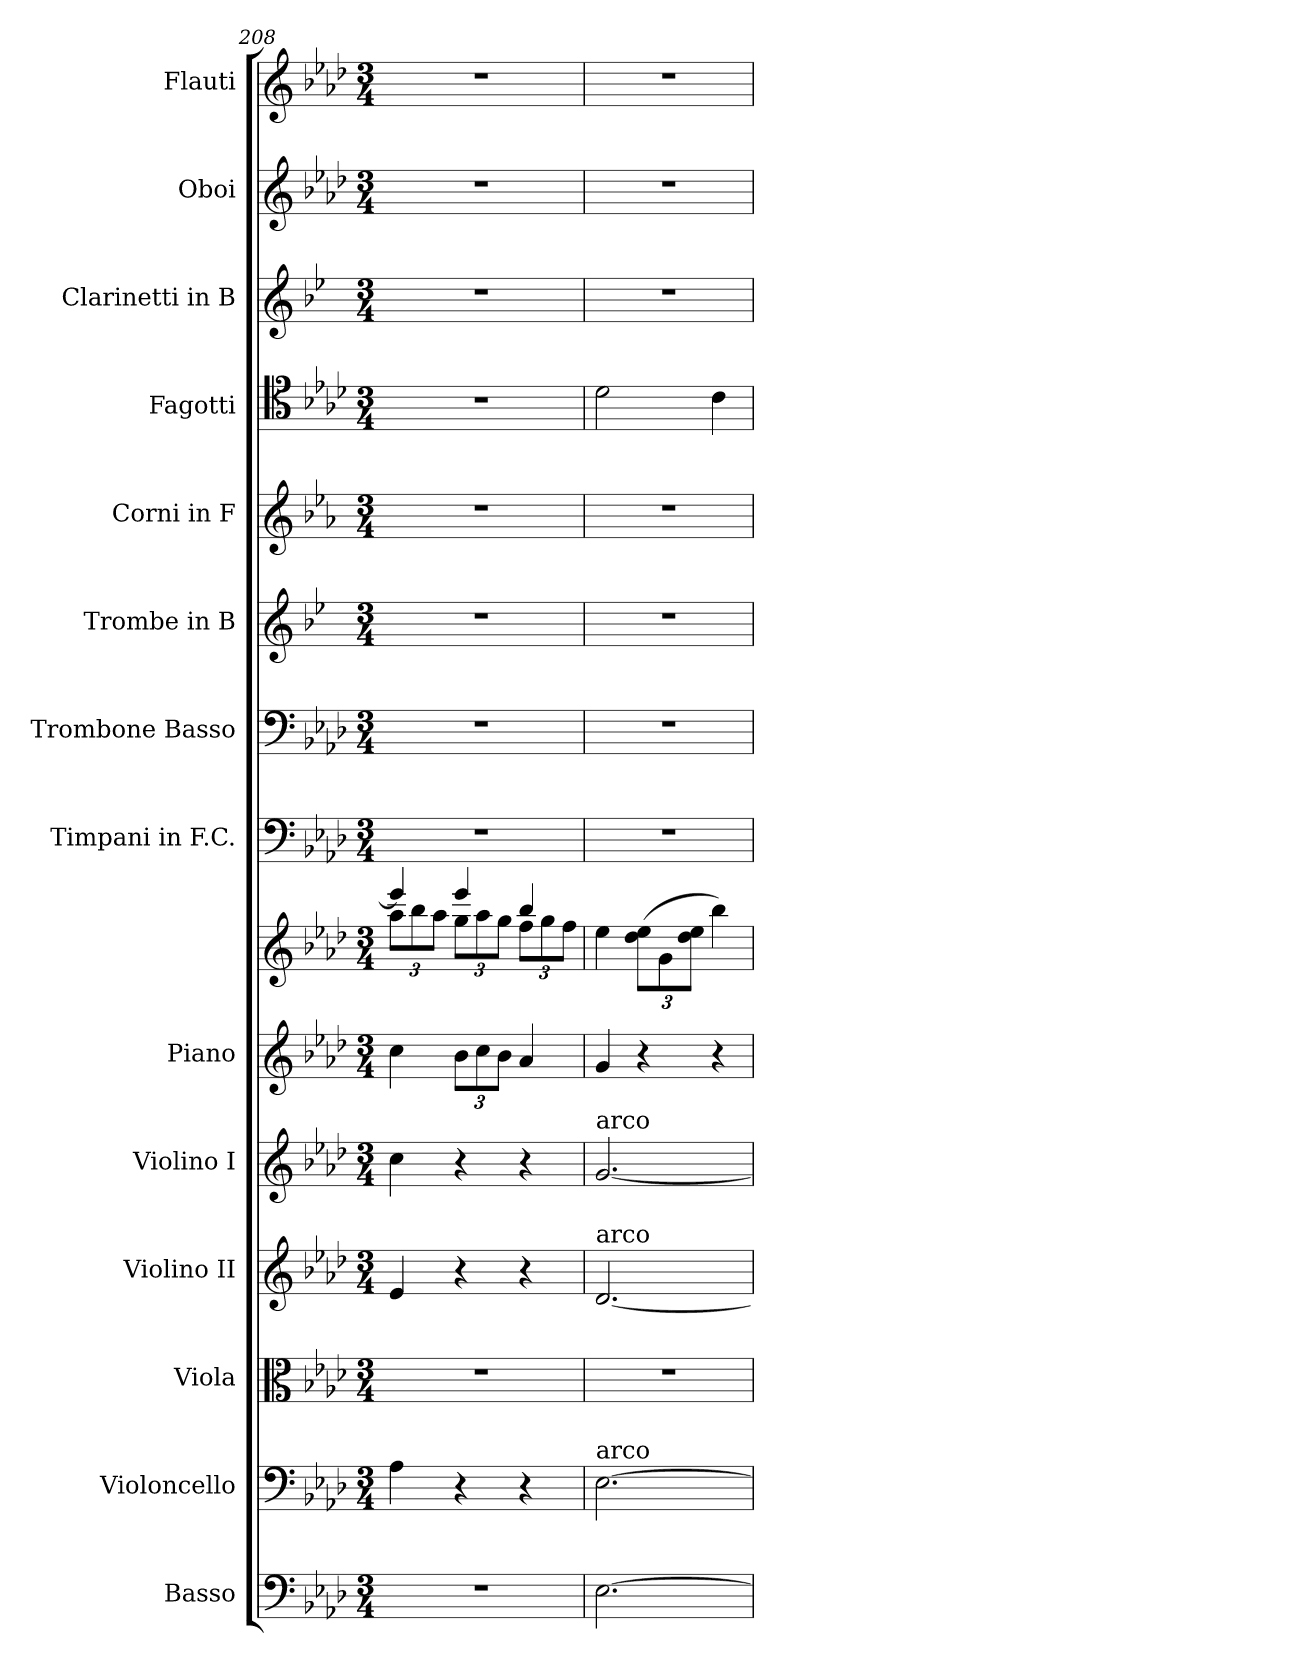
**kern	**kern	**kern	**kern	**kern	**kern	**kern	**kern	**kern	**kern	**kern	**kern	**kern	**kern	**kern
*part14	*part13	*part12	*part11	*part10	*part9	*part9	*part8	*part7	*part6	*part5	*part4	*part3	*part2	*part1
*staff15	*staff14	*staff13	*staff12	*staff11	*staff10	*staff9	*staff8	*staff7	*staff6	*staff5	*staff4	*staff3	*staff2	*staff1
*I"Basso	*I"Violoncello	*I"Viola	*I"Violino II	*I"Violino I	*I"Piano	*	*I"Timpani in F.C.	*I"Trombone Basso	*I"Trombe in B	*I"Corni in F	*I"Fagotti	*I"Clarinetti in B	*I"Oboi	*I"Flauti
*	*	*	*	*	*I'Pno.	*	*I'Timp.	*	*	*	*	*	*I'Ob.	*I'Fl.
*clefF4	*clefF4	*clefC3	*clefG2	*clefG2	*clefG2	*clefG2	*clefF4	*clefF4	*clefG2	*clefG2	*clefC4	*clefG2	*clefG2	*clefG2
*ITrd7c12	*	*	*	*	*	*	*	*	*ITrd1c2	*ITrd4c7	*	*ITrd1c2	*	*
*k[b-e-a-d-]	*k[b-e-a-d-]	*k[b-e-a-d-]	*k[b-e-a-d-]	*k[b-e-a-d-]	*k[b-e-a-d-]	*k[b-e-a-d-]	*k[b-e-a-d-]	*k[b-e-a-d-]	*k[b-e-a-d-]	*k[b-e-a-d-]	*k[b-e-a-d-]	*k[b-e-a-d-]	*k[b-e-a-d-]	*k[b-e-a-d-]
*M3/4	*M3/4	*M3/4	*M3/4	*M3/4	*M3/4	*M3/4	*M3/4	*M3/4	*M3/4	*M3/4	*M3/4	*M3/4	*M3/4	*M3/4
=208	=208	=208	=208	=208	=208	=208	=208	=208	=208	=208	=208	=208	=208	=208
*	*	*	*	*	*	*^	*	*	*	*	*	*	*	*
*	*	*	*	*	*	*	*Xbrackettup	*	*	*	*	*	*	*	*
2.r	4A-\	2.r	4e-/	4cc\	4cc\	4eee-/]	12aa-\L	2.r	2.r	2.r	2.r	2.r	2.r	2.r	2.r
.	.	.	.	.	.	.	12bb-\	.	.	.	.	.	.	.	.
.	.	.	.	.	.	.	12aa-\J	.	.	.	.	.	.	.	.
*	*	*	*	*	*Xbrackettup	*	*	*	*	*	*	*	*	*	*
.	4r	.	4r	4r	12b-\L	4eee-/	12gg\L	.	.	.	.	.	.	.	.
.	.	.	.	.	12cc\	.	12aa-\	.	.	.	.	.	.	.	.
.	.	.	.	.	12b-\J	.	12gg\J	.	.	.	.	.	.	.	.
.	4r	.	4r	4r	4a-/	4bb-/	12ff\L	.	.	.	.	.	.	.	.
.	.	.	.	.	.	.	12gg\	.	.	.	.	.	.	.	.
.	.	.	.	.	.	.	12ff\J	.	.	.	.	.	.	.	.
!!LO:PB:g=z
=209	=209	=209	=209	=209	=209	=209	=209	=209	=209	=209	=209	=209	=209	=209	=209
!	!	!	!	!LO:TX:a:t=arco	!	!	!	!	!	!	!	!	!	!	!
!	!	!	!LO:TX:a:t=arco	!	!	!	!	!	!	!	!	!	!	!	!
!	!LO:TX:a:t=arco	!	!	!	!	!	!	!	!	!	!	!	!	!	!
*	*	*	*	*	*	*v	*v	*	*	*	*	*	*	*	*
[2.EE-\	[2.E-\	2.r	[2.d-/	[2.g/	4g/	4ee-\	2.r	2.r	2.r	2.r	2d-\	2.r	2.r	2.r
.	.	.	.	.	4r	(>12dd-\ 12ee-\L	.	.	.	.	.	.	.	.
.	.	.	.	.	.	12g\	.	.	.	.	.	.	.	.
.	.	.	.	.	.	12dd-\ 12ee-\J	.	.	.	.	.	.	.	.
.	.	.	.	.	4r	4bb-\)	.	.	.	.	4c\	.	.	.
=	=	=	=	=	=	=	=	=	=	=	=	=	=	=
*-	*-	*-	*-	*-	*-	*-	*-	*-	*-	*-	*-	*-	*-	*-
